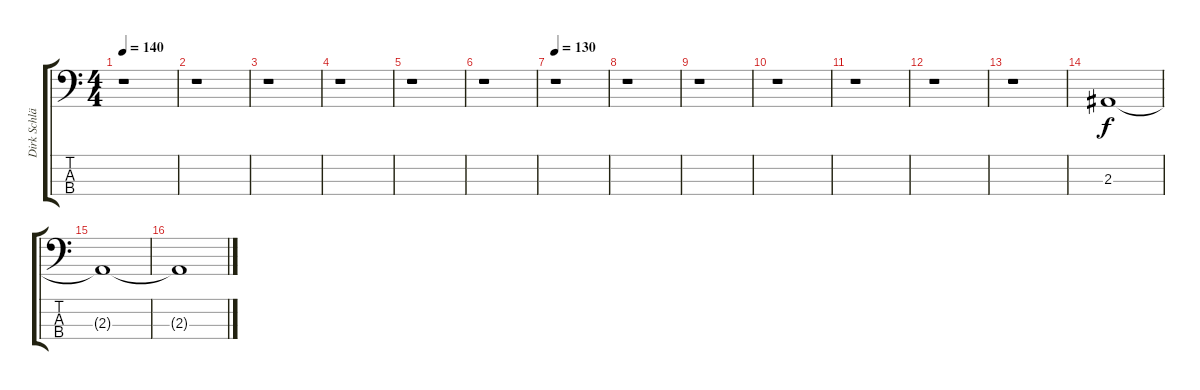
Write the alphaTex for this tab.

\track ("Dirk Schlächter - Bass" "Dirk Schlä") {instrument electricbassfinger}
\staff {score tabs}
\tuning (Gb2 Db2 Ab1 Eb1) {hide}
\ts (4 4)
\tempo 140
\clef f4
\ks c
r.1{dy f} |
r.1 |
r.1 |
r.1 |
r.1 |
r.1 |
\tempo 130
r.1 |
r.1 |
r.1 |
r.1 |
r.1 |
r.1 |
r.1 |
2.3.1 |
2.3{t}.1 |
2.3{t}.1
